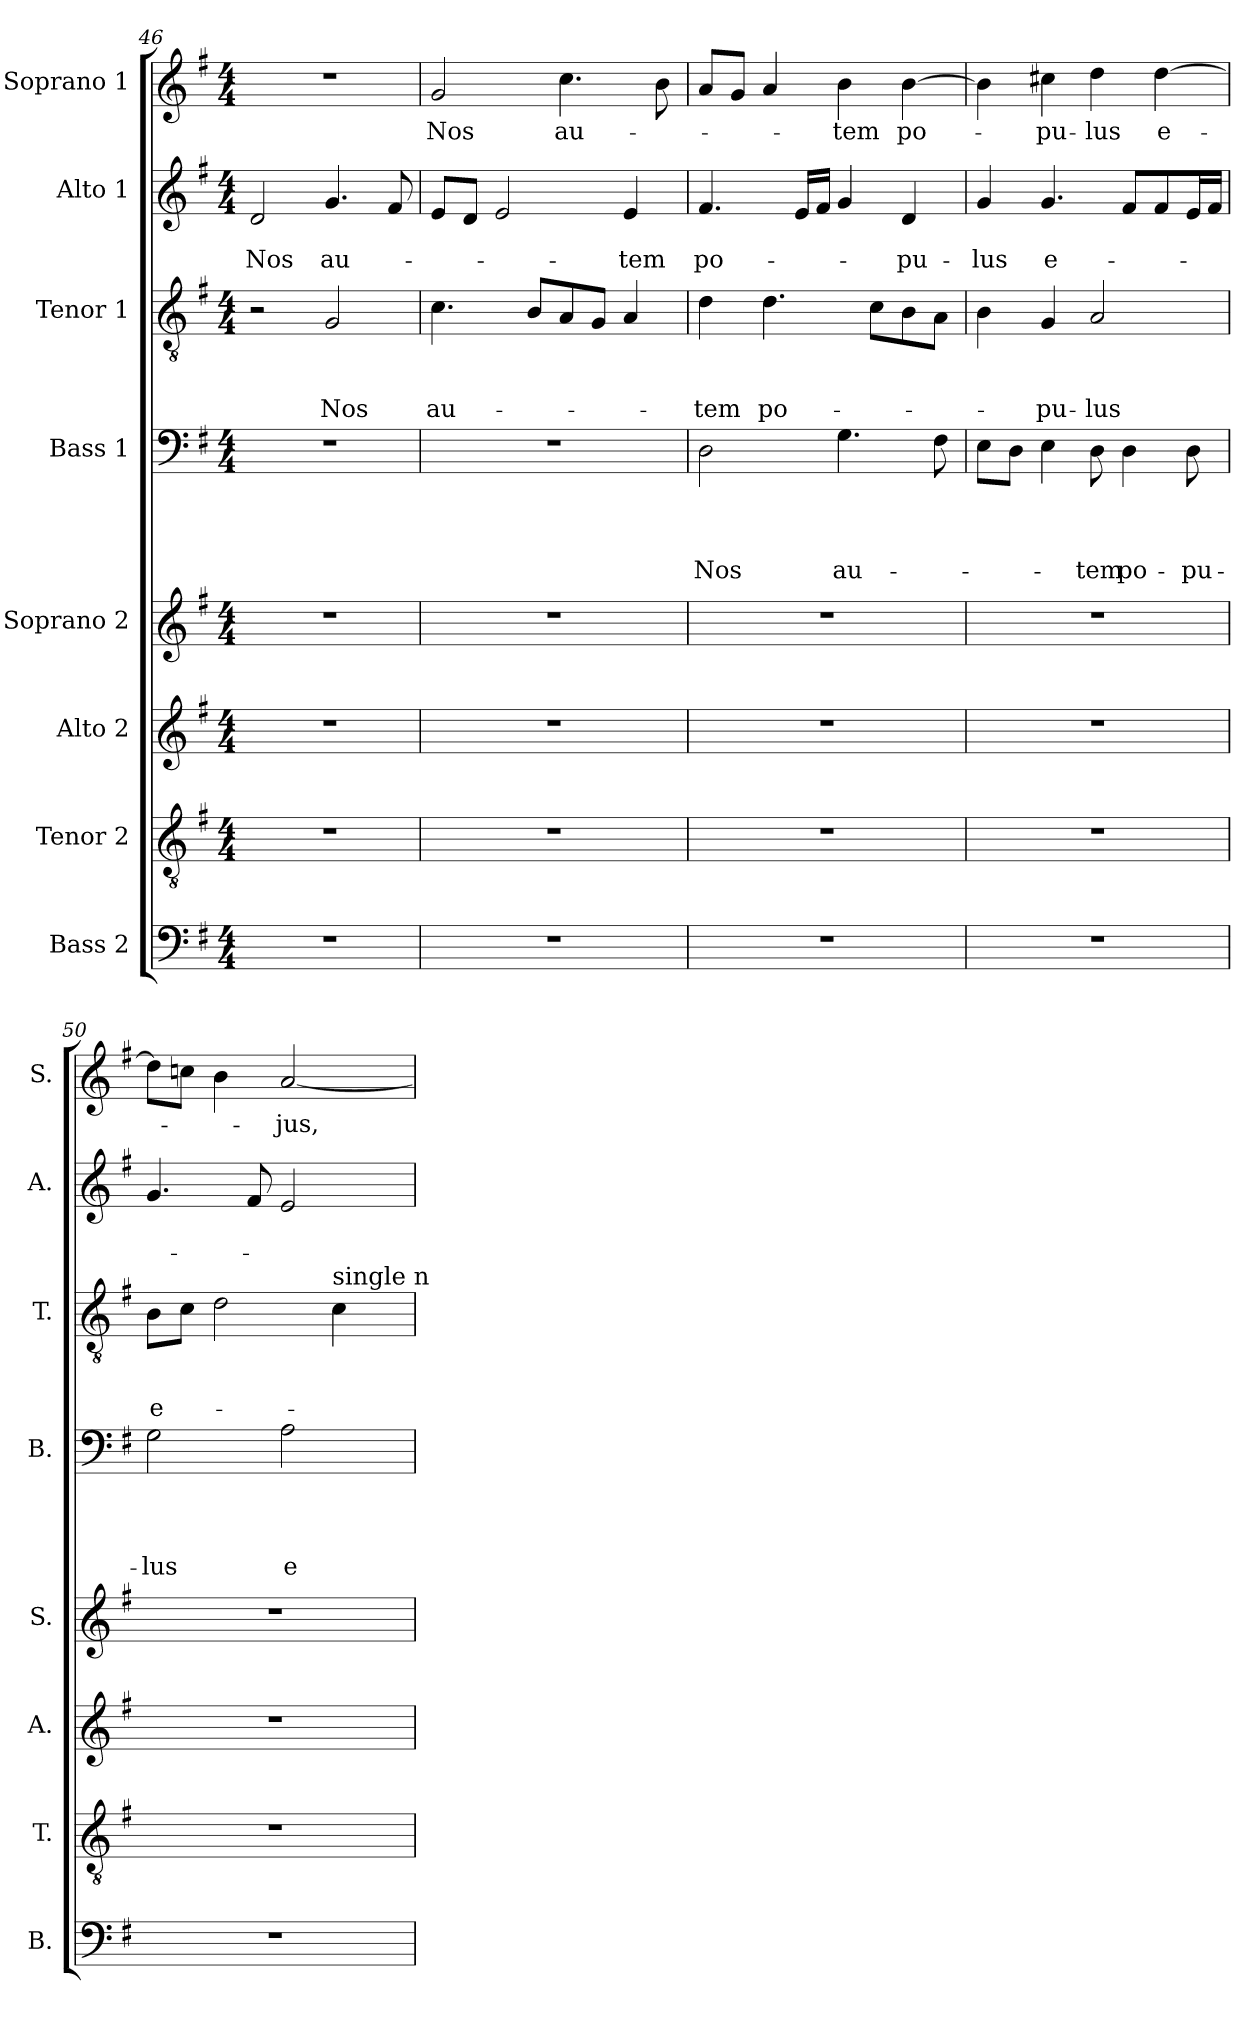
**kern	**kern	**kern	**kern	**kern	**text	**text	**text	**text	**kern	**text	**text	**text	**kern	**text	**text	**kern	**text
*part8	*part7	*part6	*part5	*part4	*part4	*part4	*part4	*part4	*part3	*part3	*part3	*part3	*part2	*part2	*part2	*part1	*part1
*staff8	*staff7	*staff6	*staff5	*staff4	*staff4	*staff4	*staff4	*staff4	*staff3	*staff3	*staff3	*staff3	*staff2	*staff2	*staff2	*staff1	*staff1
*I"Bass 2	*I"Tenor 2	*I"Alto 2	*I"Soprano 2	*I"Bass 1	*	*	*	*	*I"Tenor 1	*	*	*	*I"Alto 1	*	*	*I"Soprano 1	*
*I'B.	*I'T.	*I'A.	*I'S.	*I'B.	*	*	*	*	*I'T.	*	*	*	*I'A.	*	*	*I'S.	*
!!LO:PB:g=z
*clefF4	*clefGv2	*clefG2	*clefG2	*clefF4	*	*	*	*	*clefGv2	*	*	*	*clefG2	*	*	*clefG2	*
*k[f#]	*k[f#]	*k[f#]	*k[f#]	*k[f#]	*	*	*	*	*k[f#]	*	*	*	*k[f#]	*	*	*k[f#]	*
*G:	*G:	*G:	*G:	*G:	*	*	*	*	*G:	*	*	*	*G:	*	*	*G:	*
*M4/4	*M4/4	*M4/4	*M4/4	*M4/4	*	*	*	*	*M4/4	*	*	*	*M4/4	*	*	*M4/4	*
=46	=46	=46	=46	=46	=46	=46	=46	=46	=46	=46	=46	=46	=46	=46	=46	=46	=46
!	!	!	!	!	!	!	!	!	!	!	!	!	!	!	!LO:LY:b	!	!
1r	1r	1r	1r	1r	.	.	.	.	2r	.	.	.	2d/	.	Nos	1r	.
!	!	!	!	!	!	!	!	!	!	!	!	!LO:LY:b	!	!	!LO:LY:b	!	!
.	.	.	.	.	.	.	.	.	2G/	.	.	Nos	4.g/	.	au-	.	.
.	.	.	.	.	.	.	.	.	.	.	.	.	8f#/	.	.	.	.
=47	=47	=47	=47	=47	=47	=47	=47	=47	=47	=47	=47	=47	=47	=47	=47	=47	=47
!	!	!	!	!	!	!	!	!	!	!	!	!LO:LY:b	!	!	!	!	!LO:LY:b
1r	1r	1r	1r	1r	.	.	.	.	4.c\	.	.	au-	8e/L	.	.	2g/	Nos
.	.	.	.	.	.	.	.	.	.	.	.	.	8d/J	.	.	.	.
.	.	.	.	.	.	.	.	.	.	.	.	.	2e/	.	.	.	.
.	.	.	.	.	.	.	.	.	8B/L	.	.	.	.	.	.	.	.
!	!	!	!	!	!	!	!	!	!	!	!	!	!	!	!	!	!LO:LY:b
.	.	.	.	.	.	.	.	.	8A/	.	.	.	.	.	.	4.cc\	au-
.	.	.	.	.	.	.	.	.	8G/J	.	.	.	.	.	.	.	.
!	!	!	!	!	!	!	!	!	!	!	!	!	!	!	!LO:LY:b	!	!
.	.	.	.	.	.	.	.	.	4A/	.	.	.	4e/	.	-tem	.	.
.	.	.	.	.	.	.	.	.	.	.	.	.	.	.	.	8b\	.
=48	=48	=48	=48	=48	=48	=48	=48	=48	=48	=48	=48	=48	=48	=48	=48	=48	=48
!	!	!	!	!	!	!	!	!LO:LY:b	!	!	!	!LO:LY:b	!	!	!LO:LY:b	!	!
1r	1r	1r	1r	2D\	.	.	.	Nos	4d\	.	.	-tem	4.f#/	.	po-	8a/L	.
.	.	.	.	.	.	.	.	.	.	.	.	.	.	.	.	8g/J	.
!	!	!	!	!	!	!	!	!	!	!	!	!LO:LY:b	!	!	!	!	!
.	.	.	.	.	.	.	.	.	4.d\	.	.	po-	.	.	.	4a/	.
.	.	.	.	.	.	.	.	.	.	.	.	.	16e/LL	.	.	.	.
.	.	.	.	.	.	.	.	.	.	.	.	.	16f#/JJ	.	.	.	.
!	!	!	!	!	!	!	!	!LO:LY:b	!	!	!	!	!	!	!	!	!LO:LY:b
.	.	.	.	4.G\	.	.	.	au-	.	.	.	.	4g/	.	.	4b\	-tem
.	.	.	.	.	.	.	.	.	8c\L	.	.	.	.	.	.	.	.
!	!	!	!	!	!	!	!	!	!	!	!	!	!	!	!LO:LY:b	!	!LO:LY:b
.	.	.	.	.	.	.	.	.	8B\	.	.	.	4d/	.	-pu-	[>4b\	po-
.	.	.	.	8F#\	.	.	.	.	8A\J	.	.	.	.	.	.	.	.
=49	=49	=49	=49	=49	=49	=49	=49	=49	=49	=49	=49	=49	=49	=49	=49	=49	=49
!	!	!	!	!	!	!	!	!	!	!	!	!	!	!	!LO:LY:b	!	!
1r	1r	1r	1r	8E\L	.	.	.	.	4B\	.	.	.	4g/	.	-lus	4b\]	.
.	.	.	.	8D\J	.	.	.	.	.	.	.	.	.	.	.	.	.
!	!	!	!	!	!	!	!	!	!	!	!	!LO:LY:b	!	!	!LO:LY:b	!	!LO:LY:b
.	.	.	.	4E\	.	.	.	.	4G/	.	.	-pu-	4.g/	.	e-	4cc#X\	-pu-
!	!	!	!	!	!	!	!	!LO:LY:b	!	!	!	!LO:LY:b	!	!	!	!	!LO:LY:b
.	.	.	.	8D\	.	.	.	-tem	2A/	.	.	-lus	.	.	.	4dd\	-lus
!	!	!	!	!	!	!	!	!LO:LY:b	!	!	!	!	!	!	!	!	!
.	.	.	.	4D\	.	.	.	po-	.	.	.	.	8f#/L	.	.	.	.
!	!	!	!	!	!	!	!	!	!	!	!	!	!	!	!	!	!LO:LY:b
.	.	.	.	.	.	.	.	.	.	.	.	.	8f#/	.	.	[>4dd\	e-
!	!	!	!	!	!	!	!	!LO:LY:b	!	!	!	!	!	!	!	!	!
.	.	.	.	8D\	.	.	.	-pu-	.	.	.	.	16e/L	.	.	.	.
.	.	.	.	.	.	.	.	.	.	.	.	.	16f#/JJ	.	.	.	.
=50	=50	=50	=50	=50	=50	=50	=50	=50	=50	=50	=50	=50	=50	=50	=50	=50	=50
!	!	!	!	!	!	!	!	!LO:LY:b	!	!	!	!LO:LY:b	!	!	!	!	!
1r	1r	1r	1r	2G\	.	.	.	-lus	8B\L	.	.	e-	4.g/	.	.	8dd\L]	.
.	.	.	.	.	.	.	.	.	8c\J	.	.	.	.	.	.	8ccn\J	.
.	.	.	.	.	.	.	.	.	2d\	.	.	.	.	.	.	4b\	.
.	.	.	.	.	.	.	.	.	.	.	.	.	8f#/	.	.	.	.
!	!	!	!	!	!	!	!	!LO:LY:b	!	!	!	!	!	!	!	!	!LO:LY:b
.	.	.	.	2A\	.	.	.	e-	.	.	.	.	2e/	.	.	[<2a/	-jus,
!	!	!	!	!	!	!	!	!	!LO:TX:a:t=single n	!	!	!	!	!	!	!	!
.	.	.	.	.	.	.	.	.	4c\	.	.	.	.	.	.	.	.
=	=	=	=	=	=	=	=	=	=	=	=	=	=	=	=	=	=
*-	*-	*-	*-	*-	*-	*-	*-	*-	*-	*-	*-	*-	*-	*-	*-	*-	*-
